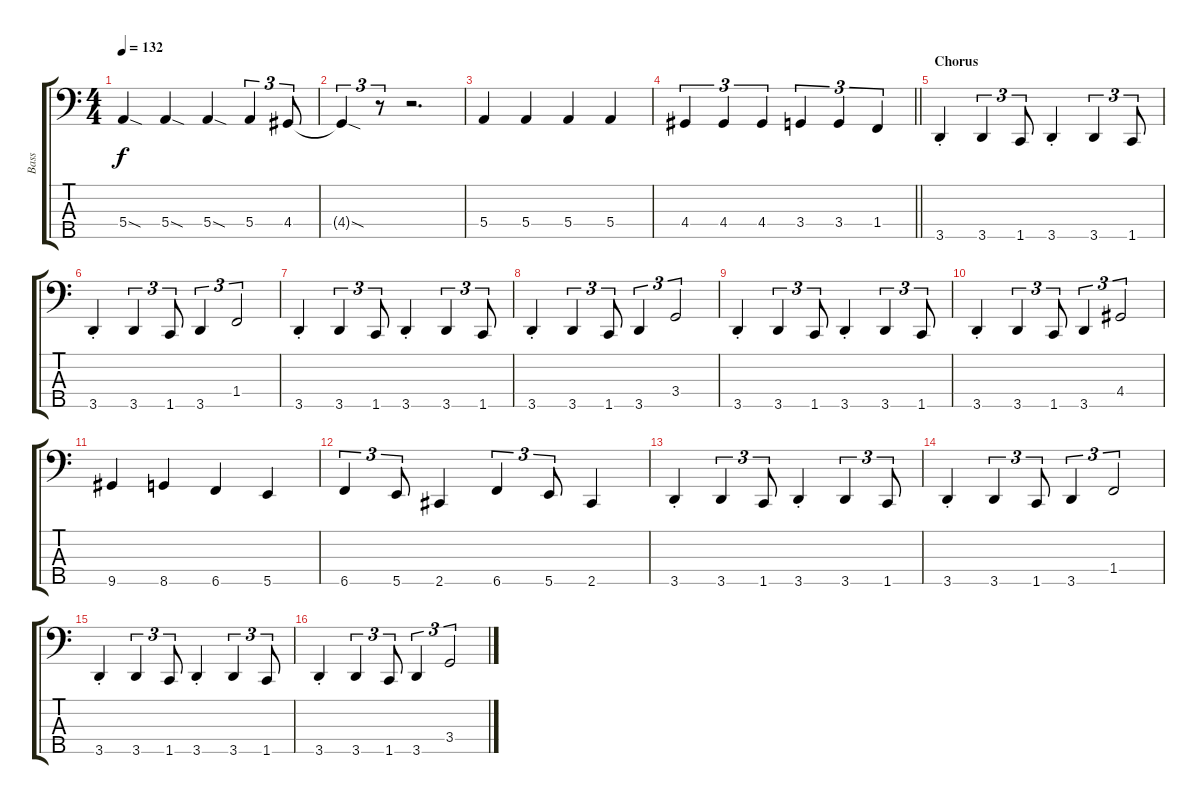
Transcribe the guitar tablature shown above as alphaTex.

\track ("Bass" "Bass") {instrument electricbasspick}
\staff {score tabs}
\tuning (G2 D2 A1 E1 B0) {hide}
\ts (4 4)
\tempo 132
\clef f4
\ks c
5.4{sod}.4{dy f} 5.4{sod}.4 5.4{sod}.4 5.4.4{tu (3 2)} 4.4.8{tu (3 2)} |
4.4{sod t}.4{tu (3 2)} r.8{tu (3 2)} r.2{d} |
5.4.4 5.4.4 5.4.4 5.4.4 |
\barLineRight lightlight
4.4.4{tu (3 2)} 4.4.4{tu (3 2)} 4.4.4{tu (3 2)} 3.4.4{tu (3 2)} 3.4.4{tu (3 2)} 1.4.4{tu (3 2)} |
\section ("" "Chorus")
3.5{st}.4 3.5.4{tu (3 2)} 1.5.8{tu (3 2)} 3.5{st}.4 3.5.4{tu (3 2)} 1.5.8{tu (3 2)} |
3.5{st}.4 3.5.4{tu (3 2)} 1.5.8{tu (3 2)} 3.5.4{tu (3 2)} 1.4.2{tu (3 2)} |
3.5{st}.4 3.5.4{tu (3 2)} 1.5.8{tu (3 2)} 3.5{st}.4 3.5.4{tu (3 2)} 1.5.8{tu (3 2)} |
3.5{st}.4 3.5.4{tu (3 2)} 1.5.8{tu (3 2)} 3.5.4{tu (3 2)} 3.4.2{tu (3 2)} |
3.5{st}.4 3.5.4{tu (3 2)} 1.5.8{tu (3 2)} 3.5{st}.4 3.5.4{tu (3 2)} 1.5.8{tu (3 2)} |
3.5{st}.4 3.5.4{tu (3 2)} 1.5.8{tu (3 2)} 3.5.4{tu (3 2)} 4.4.2{tu (3 2)} |
9.5.4 8.5.4 6.5.4 5.5.4 |
6.5.4{tu (3 2)} 5.5.8{tu (3 2)} 2.5.4 6.5.4{tu (3 2)} 5.5.8{tu (3 2)} 2.5.4 |
3.5{st}.4 3.5.4{tu (3 2)} 1.5.8{tu (3 2)} 3.5{st}.4 3.5.4{tu (3 2)} 1.5.8{tu (3 2)} |
3.5{st}.4 3.5.4{tu (3 2)} 1.5.8{tu (3 2)} 3.5.4{tu (3 2)} 1.4.2{tu (3 2)} |
3.5{st}.4 3.5.4{tu (3 2)} 1.5.8{tu (3 2)} 3.5{st}.4 3.5.4{tu (3 2)} 1.5.8{tu (3 2)} |
3.5{st}.4 3.5.4{tu (3 2)} 1.5.8{tu (3 2)} 3.5.4{tu (3 2)} 3.4.2{tu (3 2)}
